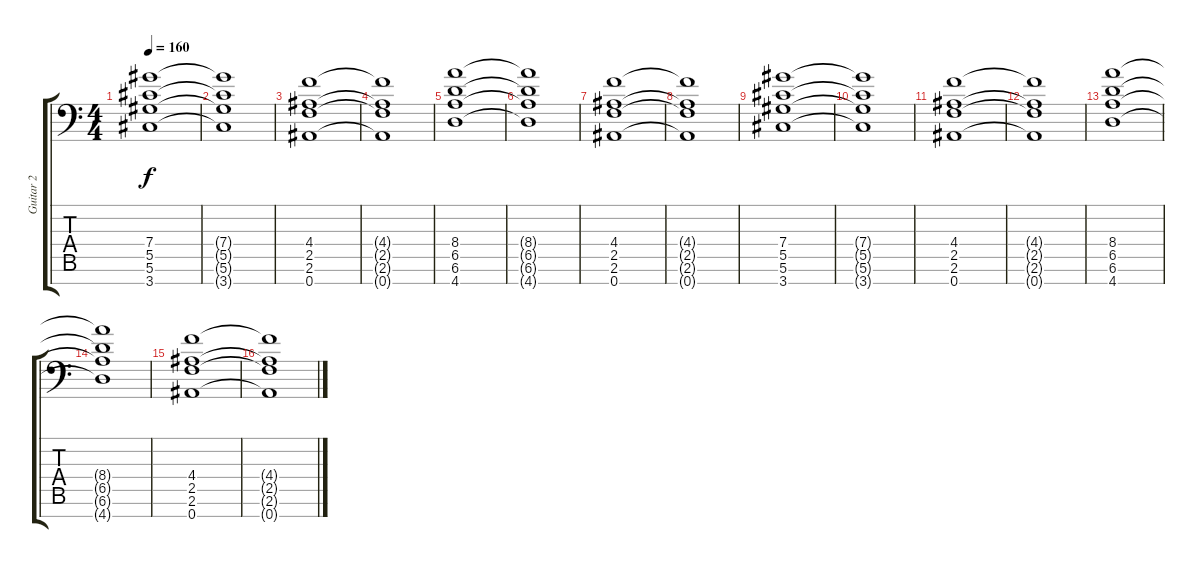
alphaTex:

\track ("Guitar 2" "Guitar 2") {instrument distortionguitar}
\staff {score tabs}
\tuning (Eb4 Bb3 Gb3 Db3 Ab2 Eb2 Bb1) {hide}
\ts (4 4)
\tempo 160
\clef f4
\ks c
(7.4 5.5 5.6 3.7).1{dy f} |
(7.4{t} 5.5{t} 5.6{t} 3.7{t}).1 |
(4.4 2.5 2.6 0.7).1 |
(4.4{t} 2.5{t} 2.6{t} 0.7{t}).1 |
(8.4 6.5 6.6 4.7).1 |
(8.4{t} 6.5{t} 6.6{t} 4.7{t}).1 |
(4.4 2.5 2.6 0.7).1 |
(4.4{t} 2.5{t} 2.6{t} 0.7{t}).1 |
(7.4 5.5 5.6 3.7).1 |
(7.4{t} 5.5{t} 5.6{t} 3.7{t}).1 |
(4.4 2.5 2.6 0.7).1 |
(4.4{t} 2.5{t} 2.6{t} 0.7{t}).1 |
(8.4 6.5 6.6 4.7).1 |
(8.4{t} 6.5{t} 6.6{t} 4.7{t}).1 |
(4.4 2.5 2.6 0.7).1 |
(4.4{t} 2.5{t} 2.6{t} 0.7{t}).1
